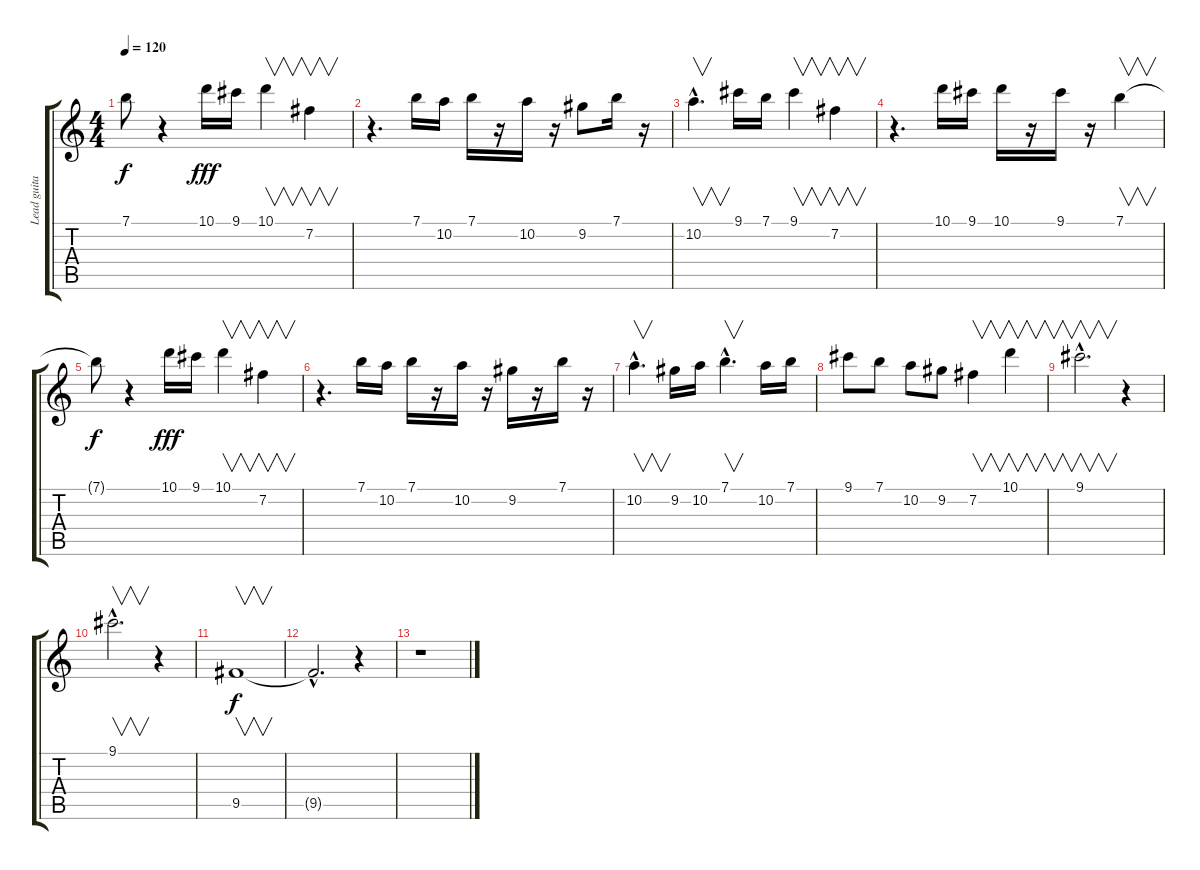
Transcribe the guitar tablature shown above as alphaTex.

\track ("Lead guitar" "Lead guita") {instrument overdrivenguitar}
\staff {score tabs}
\tuning (E4 B3 G3 D3 A2 E2) {hide}
\ts (4 4)
\tempo 120
\clef g2
\ks c
7.1{t}.8{dy f} r.4 10.1.16{dy fff} 9.1.16 10.1.4{v} 7.2.4{v} |
r.4{d} 7.1.16 10.2.16 7.1.16 r.16 10.2.16 r.16 9.2.8 7.1.16 r.16 |
10.2{hac}.4{v d} 9.1.16 7.1.16 9.1.4{v} 7.2.4{v} |
r.4{d} 10.1.16 9.1.16 10.1.16 r.16 9.1.16 r.16 7.1.4{v} |
7.1{t}.8{dy f} r.4 10.1.16{dy fff} 9.1.16 10.1.4{v} 7.2.4{v} |
r.4{d} 7.1.16 10.2.16 7.1.16 r.16 10.2.16 r.16 9.2.16 r.16 7.1.16 r.16 |
10.2{hac}.4{v d} 9.2.16 10.2.16 7.1{hac}.4{v d} 10.2.16 7.1.16 |
9.1.8 7.1.8 10.2.8 9.2.8 7.2.4{v} 10.1.4{v} |
9.1{hac}.2{v d} r.4 |
9.1{hac}.2{v d} r.4 |
9.5.1{v dy f} |
9.5{hac t}.2{d} r.4 |
r.1
